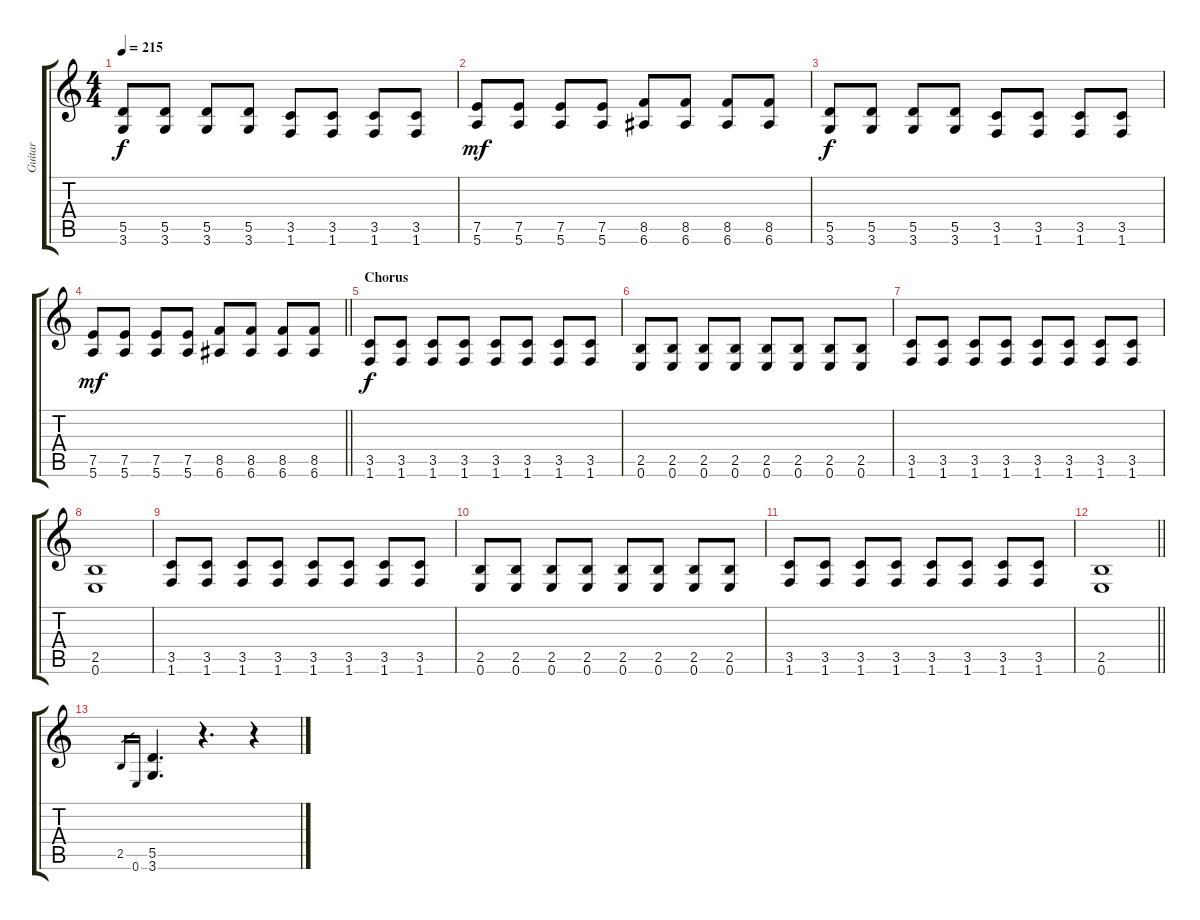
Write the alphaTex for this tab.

\track ("Guitar" "Guitar") {instrument distortionguitar}
\staff {score tabs}
\tuning (E4 B3 G3 D3 A2 E2) {hide}
\ts (4 4)
\tempo 215
\clef g2
\ks c
(5.5 3.6).8{dy f} (5.5 3.6).8 (5.5 3.6).8 (5.5 3.6).8 (3.5 1.6).8 (3.5 1.6).8 (3.5 1.6).8 (3.5 1.6).8 |
(7.5 5.6).8{dy mf} (7.5 5.6).8 (7.5 5.6).8 (7.5 5.6).8 (8.5 6.6).8 (8.5 6.6).8 (8.5 6.6).8 (8.5 6.6).8 |
(5.5 3.6).8{dy f} (5.5 3.6).8 (5.5 3.6).8 (5.5 3.6).8 (3.5 1.6).8 (3.5 1.6).8 (3.5 1.6).8 (3.5 1.6).8 |
\barLineRight lightlight
(7.5 5.6).8{dy mf} (7.5 5.6).8 (7.5 5.6).8 (7.5 5.6).8 (8.5 6.6).8 (8.5 6.6).8 (8.5 6.6).8 (8.5 6.6).8 |
\section ("" "Chorus")
(3.5 1.6).8{dy f} (3.5 1.6).8 (3.5 1.6).8 (3.5 1.6).8 (3.5 1.6).8 (3.5 1.6).8 (3.5 1.6).8 (3.5 1.6).8 |
(2.5 0.6).8 (2.5 0.6).8 (2.5 0.6).8 (2.5 0.6).8 (2.5 0.6).8 (2.5 0.6).8 (2.5 0.6).8 (2.5 0.6).8 |
(3.5 1.6).8 (3.5 1.6).8 (3.5 1.6).8 (3.5 1.6).8 (3.5 1.6).8 (3.5 1.6).8 (3.5 1.6).8 (3.5 1.6).8 |
(2.5 0.6).1 |
(3.5 1.6).8 (3.5 1.6).8 (3.5 1.6).8 (3.5 1.6).8 (3.5 1.6).8 (3.5 1.6).8 (3.5 1.6).8 (3.5 1.6).8 |
(2.5 0.6).8 (2.5 0.6).8 (2.5 0.6).8 (2.5 0.6).8 (2.5 0.6).8 (2.5 0.6).8 (2.5 0.6).8 (2.5 0.6).8 |
(3.5 1.6).8 (3.5 1.6).8 (3.5 1.6).8 (3.5 1.6).8 (3.5 1.6).8 (3.5 1.6).8 (3.5 1.6).8 (3.5 1.6).8 |
\barLineRight lightlight
(2.5 0.6).1 |
2.5.16{gr} 0.6.16{gr} (5.5 3.6).4{d} r.4{d} r.4
